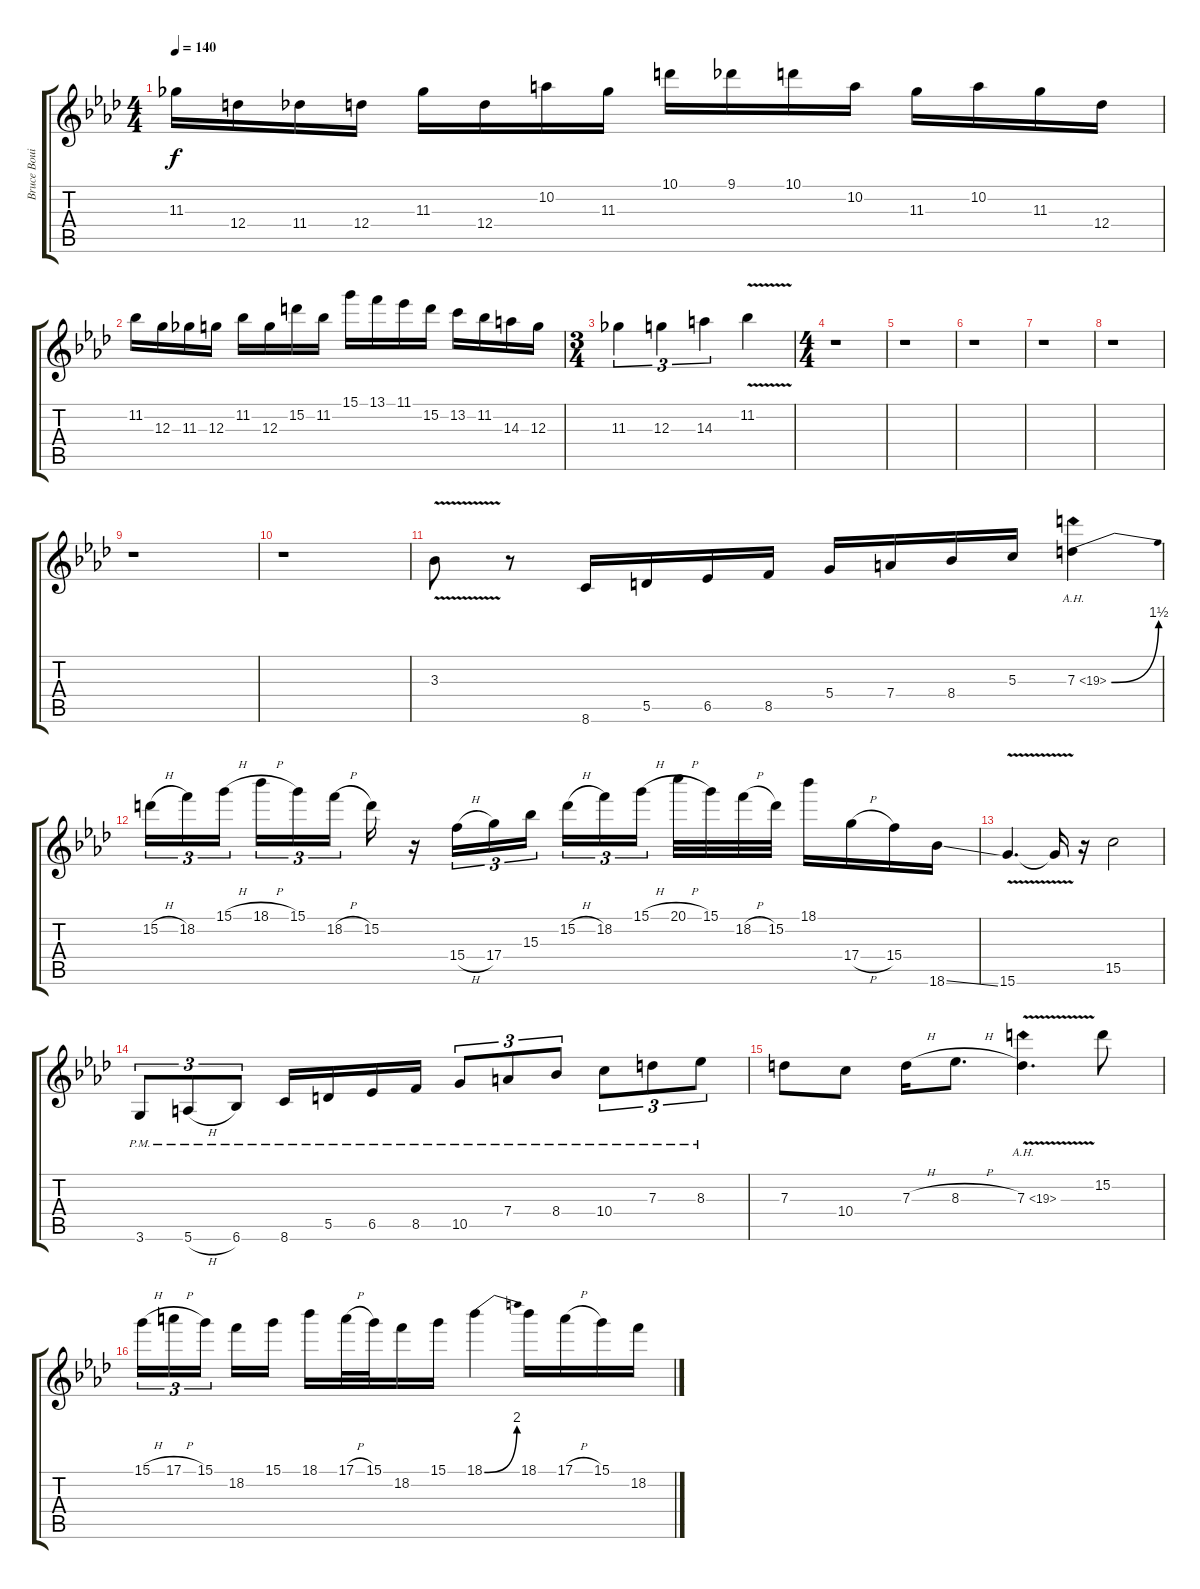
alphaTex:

\track ("Bruce Bouilet" "Bruce Boui") {instrument distortionguitar}
\staff {score tabs}
\tuning (E4 B3 G3 D3 A2 E2) {hide}
\ts (4 4)
\tempo 140
\clef g2
\ks fminor
11.3.16{dy f} 12.4.16 11.4.16 12.4.16 11.3.16 12.4.16 10.2.16 11.3.16 10.1.16 9.1.16 10.1.16 10.2.16 11.3.16 10.2.16 11.3.16 12.4.16 |
11.2.16 12.3.16 11.3.16 12.3.16 11.2.16 12.3.16 15.2.16 11.2.16 15.1.16 13.1.16 11.1.16 15.2.16 13.2.16 11.2.16 14.3.16 12.3.16 |
\ts (3 4)
11.3.4{tu (3 2)} 12.3.4{tu (3 2)} 14.3.4{tu (3 2)} 11.2{v}.4 |
\ts (4 4)
r.1 |
r.1 |
r.1 |
r.1 |
r.1 |
r.1 |
r.1 |
3.3{v}.8 r.8 8.6.16 5.5.16 6.5.16 8.5.16 5.4.16 7.4.16 8.4.16 5.3.16 7.3{be (bend 0 0 60 6) ah 12}.4 |
15.2{h}.16{tu (3 2)} 18.2.16{tu (3 2)} 15.1{h}.16{tu (3 2) beam splitsecondary} 18.1{h}.16{tu (3 2)} 15.1.16{tu (3 2)} 18.2{h}.16{tu (3 2)} 15.2.16 r.16 15.4{h}.16{tu (3 2)} 17.4.16{tu (3 2)} 15.3.16{tu (3 2)} 15.2{h}.16{tu (3 2)} 18.2.16{tu (3 2)} 15.1{h}.16{tu (3 2) beam splitsecondary} 20.1{h}.32 15.1.32 18.2{h}.32 15.2.32 18.1.16 17.4{h}.16 15.4.16 18.6{ss}.16 |
15.6{v}.4{d} 15.6{t}.16 r.16 15.5.2 |
3.6{pm}.8{tu (3 2)} 5.6{h pm}.8{tu (3 2)} 6.6{pm}.8{tu (3 2)} 8.6{pm}.16 5.5{pm}.16 6.5{pm}.16 8.5{pm}.16 10.5{pm}.8{tu (3 2)} 7.4{pm}.8{tu (3 2)} 8.4{pm}.8{tu (3 2)} 10.4{pm}.8{tu (3 2)} 7.3{pm}.8{tu (3 2)} 8.3{pm}.8{tu (3 2)} |
7.3.8 10.4.8 7.3{h}.16 8.3{h}.8{d} 7.3{ah 12 v}.4{d} 15.2.8 |
15.1{h}.16{tu (3 2)} 17.1{h}.16{tu (3 2)} 15.1.16{tu (3 2) beam splitsecondary} 18.2.16 15.1.16 18.1.16 17.1{h}.32 15.1.32 18.2.16 15.1.16 18.1{be (bend 0 0 60 8)}.4 18.1.16 17.1{h}.16 15.1.16 18.2.16
